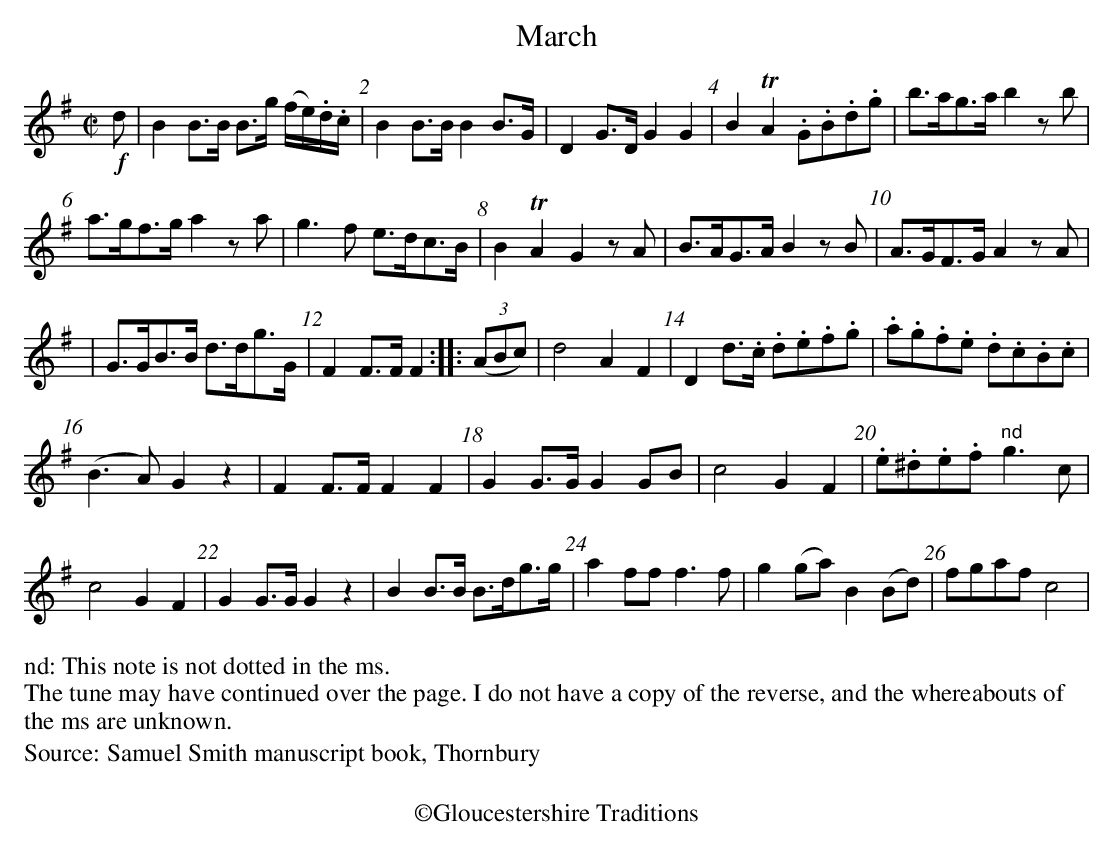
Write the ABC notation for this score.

X:1
T:March
U:R=!f!
L:1/8
M:C|
K:G
Rd|B2B>B B>g (f/e/).d/.c/ | B2B>BB2B>G | D2G>DG2G2 | B2TA2 .G.B.d.g | b>ag>a b2zb |
a>gf>ga2za | g3f e>dc>B | B2TA2G2zA |B>AG>AB2zB| A>GF>GA2zA |
| G>GB>B d>dg>G | F2F>FF2::((3ABc)|d4 A2F2 | D2d>.c .d.e.f.g | .a.g.f.e .d.c.B.c |
 (B3A)G2z2 | F2F>FF2F2 | G2G>GG2GB | c4G2F2 | .e.^d.e.f "^nd"g3c |
c4G2F2 | G2G>GG2z2 | B2B>B B>dg>g | a2ff f3f | g2(ga)B2(Bd) | fgaf c4 |
